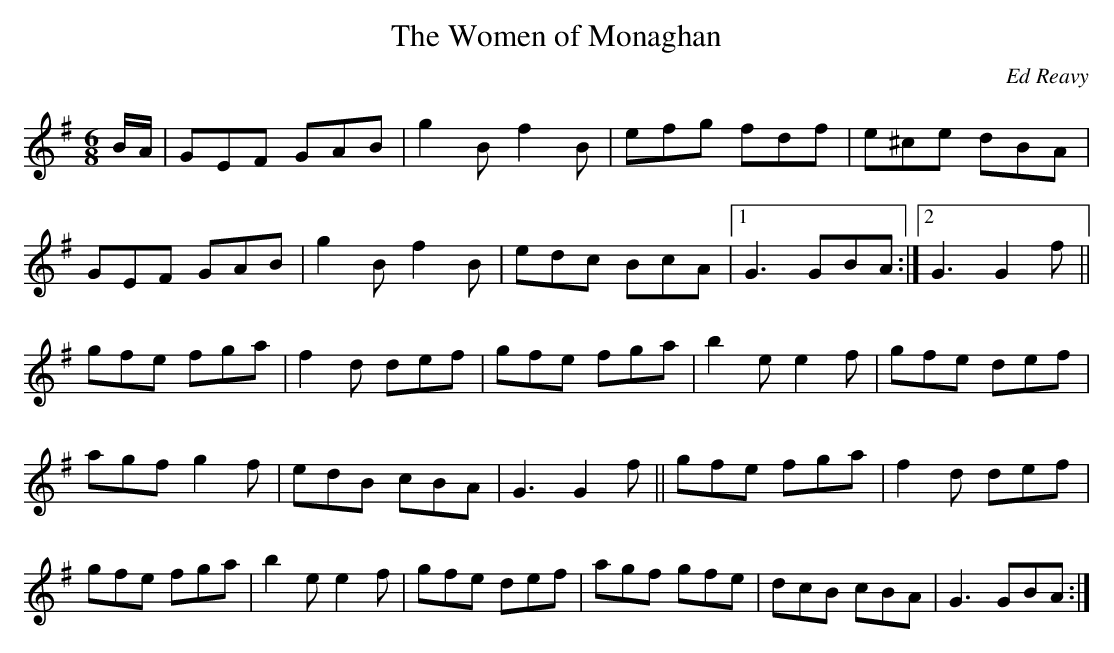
X:1
T:The Women of Monaghan
C:Ed Reavy
M:6/8
L:1/8
K:G
B/2A/2|GEF GAB|g2 B f2 B|efg fdf|e^ce dBA|
GEF GAB|g2 B f2 B|edc BcA|1G3 GBA:|2G3 G2 f||
gfe fga|f2 d def|gfe fga|b2 e e2 f|gfe def|
agf g2 f|edB cBA|G3 G2 f||gfe fga|f2 d def|
gfe fga|b2 e e2 f|gfe def|agf gfe|dcB cBA|G3 GBA:|
